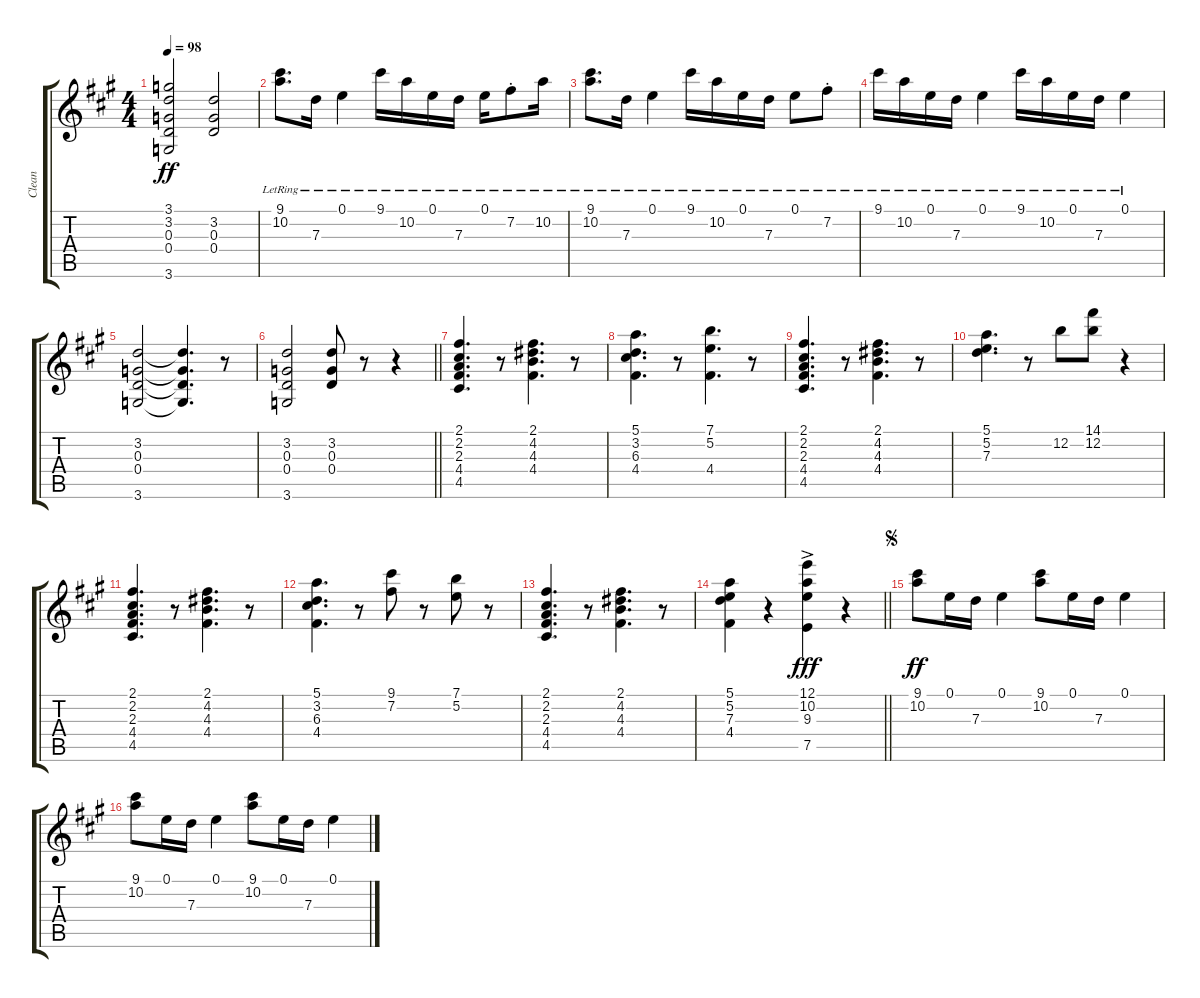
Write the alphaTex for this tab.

\track ("Clean" "Clean") {instrument electricguitarclean}
\staff {score tabs}
\tuning (E4 B3 G3 D3 A2 E2) {hide}
\ts (4 4)
\tempo 98
\clef g2
\ks a
(3.1 3.2 0.3 0.4 3.6).2{dy ff} (3.2 0.3 0.4).2 |
(9.1{lr} 10.2{lr}).8{d} 7.3{lr}.16 0.1{lr}.4 9.1{lr}.16 10.2{lr}.16 0.1{lr}.16 7.3{lr}.16 0.1{lr}.16 7.2{st lr}.8 10.2{lr}.16 |
(9.1{lr} 10.2{lr}).8{d} 7.3{lr}.16 0.1{lr}.4 9.1{lr}.16 10.2{lr}.16 0.1{lr}.16 7.3{lr}.16 0.1{lr}.8 7.2{st lr}.8 |
9.1{lr}.16 10.2{lr}.16 0.1{lr}.16 7.3{lr}.16 0.1{lr}.4 9.1{lr}.16 10.2{lr}.16 0.1{lr}.16 7.3{lr}.16 0.1{lr}.4 |
(3.2 0.3 0.4 3.6).2 (3.2{t} 0.3{t} 0.4{t} 3.6{t}).4{d} r.8 |
\barLineRight lightlight
(3.2 0.3 0.4 3.6).2 (3.2 0.3 0.4).8 r.8 r.4 |
(2.1 2.2 2.3 4.4 4.5).4{d} r.8 (2.1 4.2 4.3 4.4).4{d} r.8 |
(5.1 3.2 6.3 4.4).4{d} r.8 (7.1 5.2 4.4).4{d} r.8 |
(2.1 2.2 2.3 4.4 4.5).4{d} r.8 (2.1 4.2 4.3 4.4).4{d} r.8 |
(5.1 5.2 7.3).4{d} r.8 12.2.8 (14.1 12.2).8 r.4 |
(2.1 2.2 2.3 4.4 4.5).4{d} r.8 (2.1 4.2 4.3 4.4).4{d} r.8 |
(5.1 3.2 6.3 4.4).4{d} r.8 (9.1 7.2).8 r.8 (7.1 5.2).8 r.8 |
(2.1 2.2 2.3 4.4 4.5).4{d} r.8 (2.1 4.2 4.3 4.4).4{d} r.8 |
\barLineRight lightlight
(5.1 5.2 7.3 4.4).4 r.4 (12.1{ac} 10.2{ac} 9.3{ac} 7.5{ac}).4{dy fff} r.4 |
\jump segno
(9.1 10.2).8{dy ff} 0.1.16 7.3.16 0.1.4 (9.1 10.2).8 0.1.16 7.3.16 0.1.4 |
(9.1 10.2).8 0.1.16 7.3.16 0.1.4 (9.1 10.2).8 0.1.16 7.3.16 0.1.4
